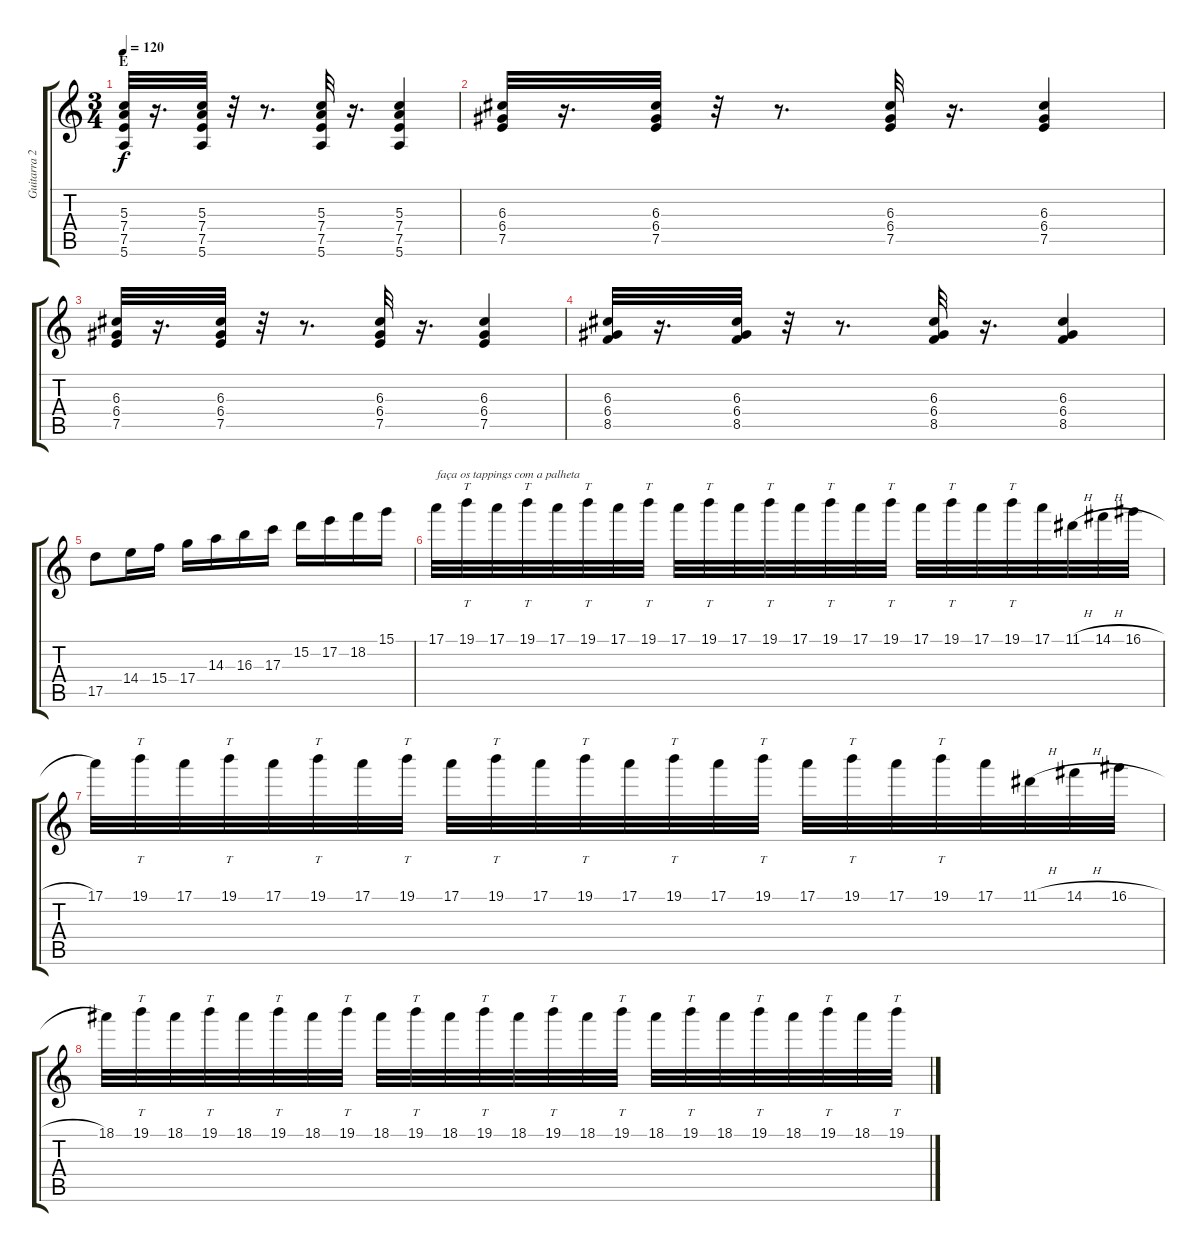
\track ("Guitarra 2" "Guitarra 2") {instrument overdrivenguitar}
\staff {score tabs}
\tuning (E4 B3 G3 D3 A2 E2) {hide}
\ts (3 4)
\section ("" "E")
\tempo 120
\clef g2
\ks c
(5.3 7.4 7.5 5.6).32{dy f} r.16{d} (5.3 7.4 7.5 5.6).32 r.32 r.8{d} (5.3 7.4 7.5 5.6).32 r.16{d} (5.3 7.4 7.5 5.6).4 |
(6.3 6.4 7.5).32 r.16{d} (6.3 6.4 7.5).32 r.32 r.8{d} (6.3 6.4 7.5).32 r.16{d} (6.3 6.4 7.5).4 |
(6.3 6.4 7.5).32 r.16{d} (6.3 6.4 7.5).32 r.32 r.8{d} (6.3 6.4 7.5).32 r.16{d} (6.3 6.4 7.5).4 |
(6.3 6.4 8.5).32 r.16{d} (6.3 6.4 8.5).32 r.32 r.8{d} (6.3 6.4 8.5).32 r.16{d} (6.3 6.4 8.5).4 |
17.5.8 14.4.16 15.4.16 17.4.16 14.3.16 16.3.16 17.3.16 15.2.16 17.2.16 18.2.16 15.1.16 |
17.1.32{txt "faça os tappings com a palheta"} 19.1.32{tt} 17.1.32 19.1.32{tt} 17.1.32 19.1.32{tt} 17.1.32 19.1.32{tt} 17.1.32 19.1.32{tt} 17.1.32 19.1.32{tt} 17.1.32 19.1.32{tt} 17.1.32 19.1.32{tt} 17.1.32 19.1.32{tt} 17.1.32 19.1.32{tt} 17.1.32 11.1{h}.32 14.1{h}.32 16.1{h}.32 |
17.1.32 19.1.32{tt} 17.1.32 19.1.32{tt} 17.1.32 19.1.32{tt} 17.1.32 19.1.32{tt} 17.1.32 19.1.32{tt} 17.1.32 19.1.32{tt} 17.1.32 19.1.32{tt} 17.1.32 19.1.32{tt} 17.1.32 19.1.32{tt} 17.1.32 19.1.32{tt} 17.1.32 11.1{h}.32 14.1{h}.32 16.1{h}.32 |
18.1.32 19.1.32{tt} 18.1.32 19.1.32{tt} 18.1.32 19.1.32{tt} 18.1.32 19.1.32{tt} 18.1.32 19.1.32{tt} 18.1.32 19.1.32{tt} 18.1.32 19.1.32{tt} 18.1.32 19.1.32{tt} 18.1.32 19.1.32{tt} 18.1.32 19.1.32{tt} 18.1.32 19.1.32{tt} 18.1.32 19.1.32{tt}
